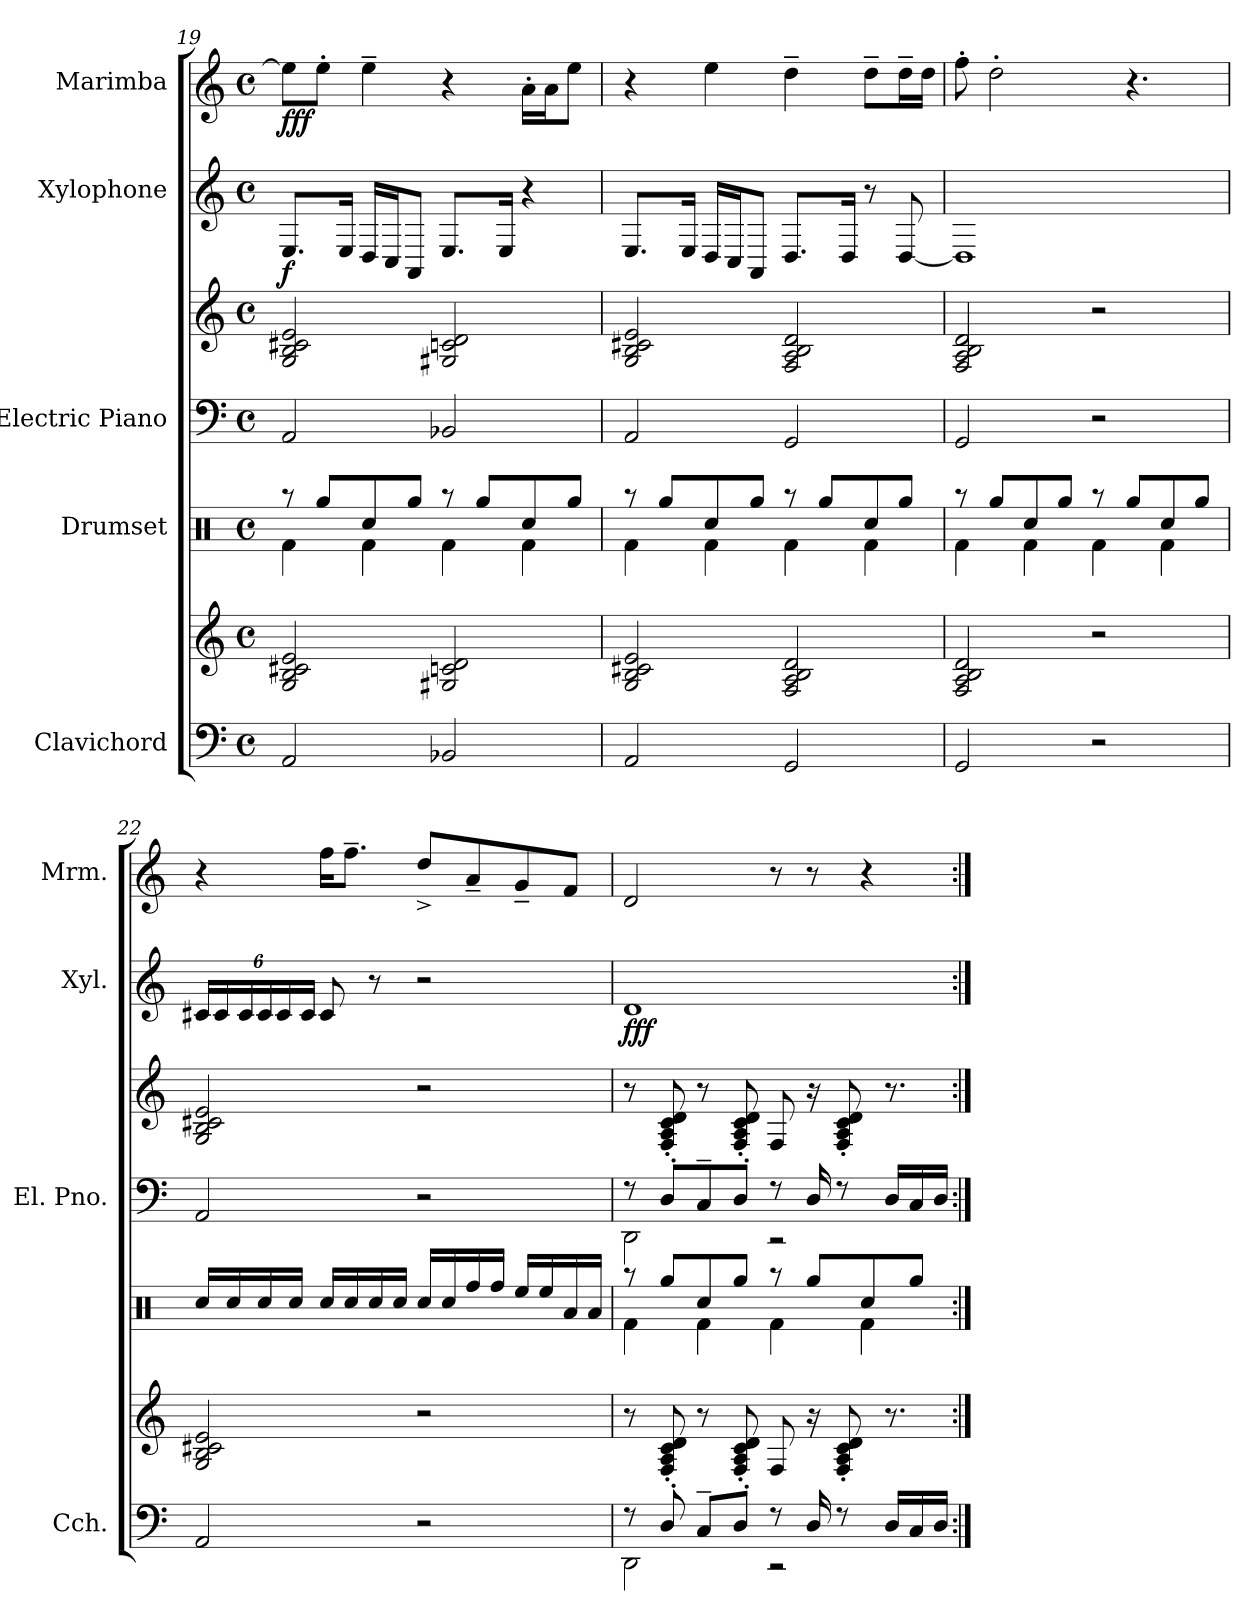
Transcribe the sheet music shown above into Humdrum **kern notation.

**kern	**kern	**kern	**kern	**kern	**kern	**dynam	**kern	**dynam
*part5	*part5	*part4	*part3	*part3	*part2	*part2	*part1	*part1
*staff7	*staff6	*staff5	*staff4	*staff3	*staff2	*staff2	*staff1	*staff1
*I"Clavichord	*	*I"Drumset	*I"Electric Piano	*	*I"Xylophone	*	*I"Marimba	*
*I'Cch.	*	*	*I'El. Pno.	*	*I'Xyl.	*	*I'Mrm.	*
*clefF4	*clefG2	*clefX	*clefF4	*clefG2	*clefG2	*	*clefG2	*
*	*	*	*	*	*ITrd-7c-12	*	*	*
*k[]	*k[]	*k[]	*k[]	*k[]	*k[]	*	*k[]	*
*M4/4	*M4/4	*M4/4	*M4/4	*M4/4	*M4/4	*	*M4/4	*
*met(c)	*met(c)	*met(c)	*met(c)	*met(c)	*met(c)	*	*met(c)	*
=19	=19	=19	=19	=19	=19	=19	=19	=19
*	*	*^	*	*	*	*	*	*
!	!	!	!	!	!	!	!LO:DY:b	!	!LO:DY:b
2AA/	2G/ 2B/ 2c#X/ 2e/	8r	4Rf\	2AA/	2G/ 2B/ 2c#X/ 2e/	8.e/L	f	8ee\L]	fff
.	.	8Rgg/L	.	.	.	.	.	8ee'\J	.
.	.	.	.	.	.	16e/Jk	.	.	.
.	.	8Rcc/	4Rf\	.	.	16d/LL	.	4ee~\	.
.	.	.	.	.	.	16c/J	.	.	.
.	.	8Rgg/J	.	.	.	8A/J	.	.	.
2BB-X/	2G#X/ 2cn/ 2d/	8r	4Rf\	2BB-X/	2G#X/ 2cn/ 2d/	8.e/L	.	4r	.
.	.	8Rgg/L	.	.	.	.	.	.	.
.	.	.	.	.	.	16e/Jk	.	.	.
.	.	8Rcc/	4Rf\	.	.	4r	.	16a'\LL	.
.	.	.	.	.	.	.	.	16a\J	.
.	.	8Rgg/J	.	.	.	.	.	8ee\J	.
=20	=20	=20	=20	=20	=20	=20	=20	=20	=20
2AA/	2G/ 2B/ 2c#X/ 2e/	8r	4Rf\	2AA/	2G/ 2B/ 2c#X/ 2e/	8.e/L	.	4r	.
.	.	8Rgg/L	.	.	.	.	.	.	.
.	.	.	.	.	.	16e/Jk	.	.	.
.	.	8Rcc/	4Rf\	.	.	16d/LL	.	4ee\	.
.	.	.	.	.	.	16c/J	.	.	.
.	.	8Rgg/J	.	.	.	8A/J	.	.	.
2GG/	2F/ 2A/ 2B/ 2d/	8r	4Rf\	2GG/	2F/ 2A/ 2B/ 2d/	8.d/L	.	4dd~\	.
.	.	8Rgg/L	.	.	.	.	.	.	.
.	.	.	.	.	.	16d/Jk	.	.	.
.	.	8Rcc/	4Rf\	.	.	8r	.	8dd~\L	.
.	.	8Rgg/J	.	.	.	[8d/	.	16dd~\L	.
.	.	.	.	.	.	.	.	16dd\JJ	.
!!LO:LB:g=z
=21	=21	=21	=21	=21	=21	=21	=21	=21	=21
2GG/	2F/ 2A/ 2B/ 2d/	8r	4Rf\	2GG/	2F/ 2A/ 2B/ 2d/	1d]	.	8ff'\	.
.	.	8Rgg/L	.	.	.	.	.	2dd'\	.
.	.	8Rcc/	4Rf\	.	.	.	.	.	.
.	.	8Rgg/J	.	.	.	.	.	.	.
2r	2r	8r	4Rf\	2r	2r	.	.	.	.
.	.	8Rgg/L	.	.	.	.	.	4.r	.
.	.	8Rcc/	4Rf\	.	.	.	.	.	.
.	.	8Rgg/J	.	.	.	.	.	.	.
*	*	*v	*v	*	*	*	*	*	*
=22	=22	=22	=22	=22	=22	=22	=22	=22
*	*	*	*	*	*Xbrackettup	*	*	*
2AA/	2G/ 2B/ 2c#X/ 2e/	16Rcc/LL	2AA/	2G/ 2B/ 2c#X/ 2e/	24cc#X/LL	.	4r	.
.	.	.	.	.	24cc#/	.	.	.
.	.	16Rcc/	.	.	.	.	.	.
.	.	.	.	.	24cc#/	.	.	.
.	.	16Rcc/	.	.	24cc#/	.	.	.
.	.	.	.	.	24cc#/	.	.	.
.	.	16Rcc/JJ	.	.	.	.	.	.
.	.	.	.	.	24cc#/JJ	.	.	.
.	.	16Rcc/LL	.	.	8cc#/	.	16ff\KL	.
.	.	16Rcc/	.	.	.	.	8.ff~\J	.
.	.	16Rcc/	.	.	8r	.	.	.
.	.	16Rcc/JJ	.	.	.	.	.	.
2r	2r	16Rcc/LL	2r	2r	2r	.	8dd^/L	.
.	.	16Rcc/	.	.	.	.	.	.
.	.	16Rff/	.	.	.	.	8a~/	.
.	.	16Rff/JJ	.	.	.	.	.	.
.	.	16Ree/LL	.	.	.	.	8g~/	.
.	.	16Ree/	.	.	.	.	.	.
.	.	16Ra/	.	.	.	.	8f/J	.
.	.	16Ra/JJ	.	.	.	.	.	.
=23	=23	=23	=23	=23	=23	=23	=23	=23
*^	*	*^	*^	*	*	*	*	*
!	!	!	!	!	!	!	!	!	!LO:DY:b	!	!
8r	2DD\	8r	8r	4Rf\	8r	2DD\	8r	1dd	fff	2d/	.
8D'/	.	8F/' 8A/' 8c/' 8d/'	8Rgg/L	.	8D'/L	.	8F/' 8A/' 8c/' 8d/'	.	.	.	.
8C~/L	.	8r	8Rcc/	4Rf\	8C~/	.	8r	.	.	.	.
8D'/J	.	8F/' 8A/' 8c/' 8d/'	8Rgg/J	.	8D'/J	.	8F/' 8A/' 8c/' 8d/'	.	.	.	.
8r	2r	8F/	8r	4Rf\	8r	2r	8F/	.	.	8r	.
16D/	.	16r	8Rgg/L	.	16D/	.	16r	.	.	8r	.
8r	.	8F/' 8A/' 8c/' 8d/'	.	.	8r	.	8F/' 8A/' 8c/' 8d/'	.	.	.	.
.	.	.	8Rcc/	4Rf\	.	.	.	.	.	4r	.
16D/LL	.	8.r	.	.	16D/LL	.	8.r	.	.	.	.
16C/	.	.	8Rgg/J	.	16C/	.	.	.	.	.	.
16D/JJ	.	.	.	.	16D/JJ	.	.	.	.	.	.
*	*	*	*v	*v	*	*	*	*	*	*	*
*v	*v	*	*	*v	*v	*	*	*	*	*
=:|!	=:|!	=:|!	=:|!	=:|!	=:|!	=:|!	=:|!	=:|!
*-	*-	*-	*-	*-	*-	*-	*-	*-
